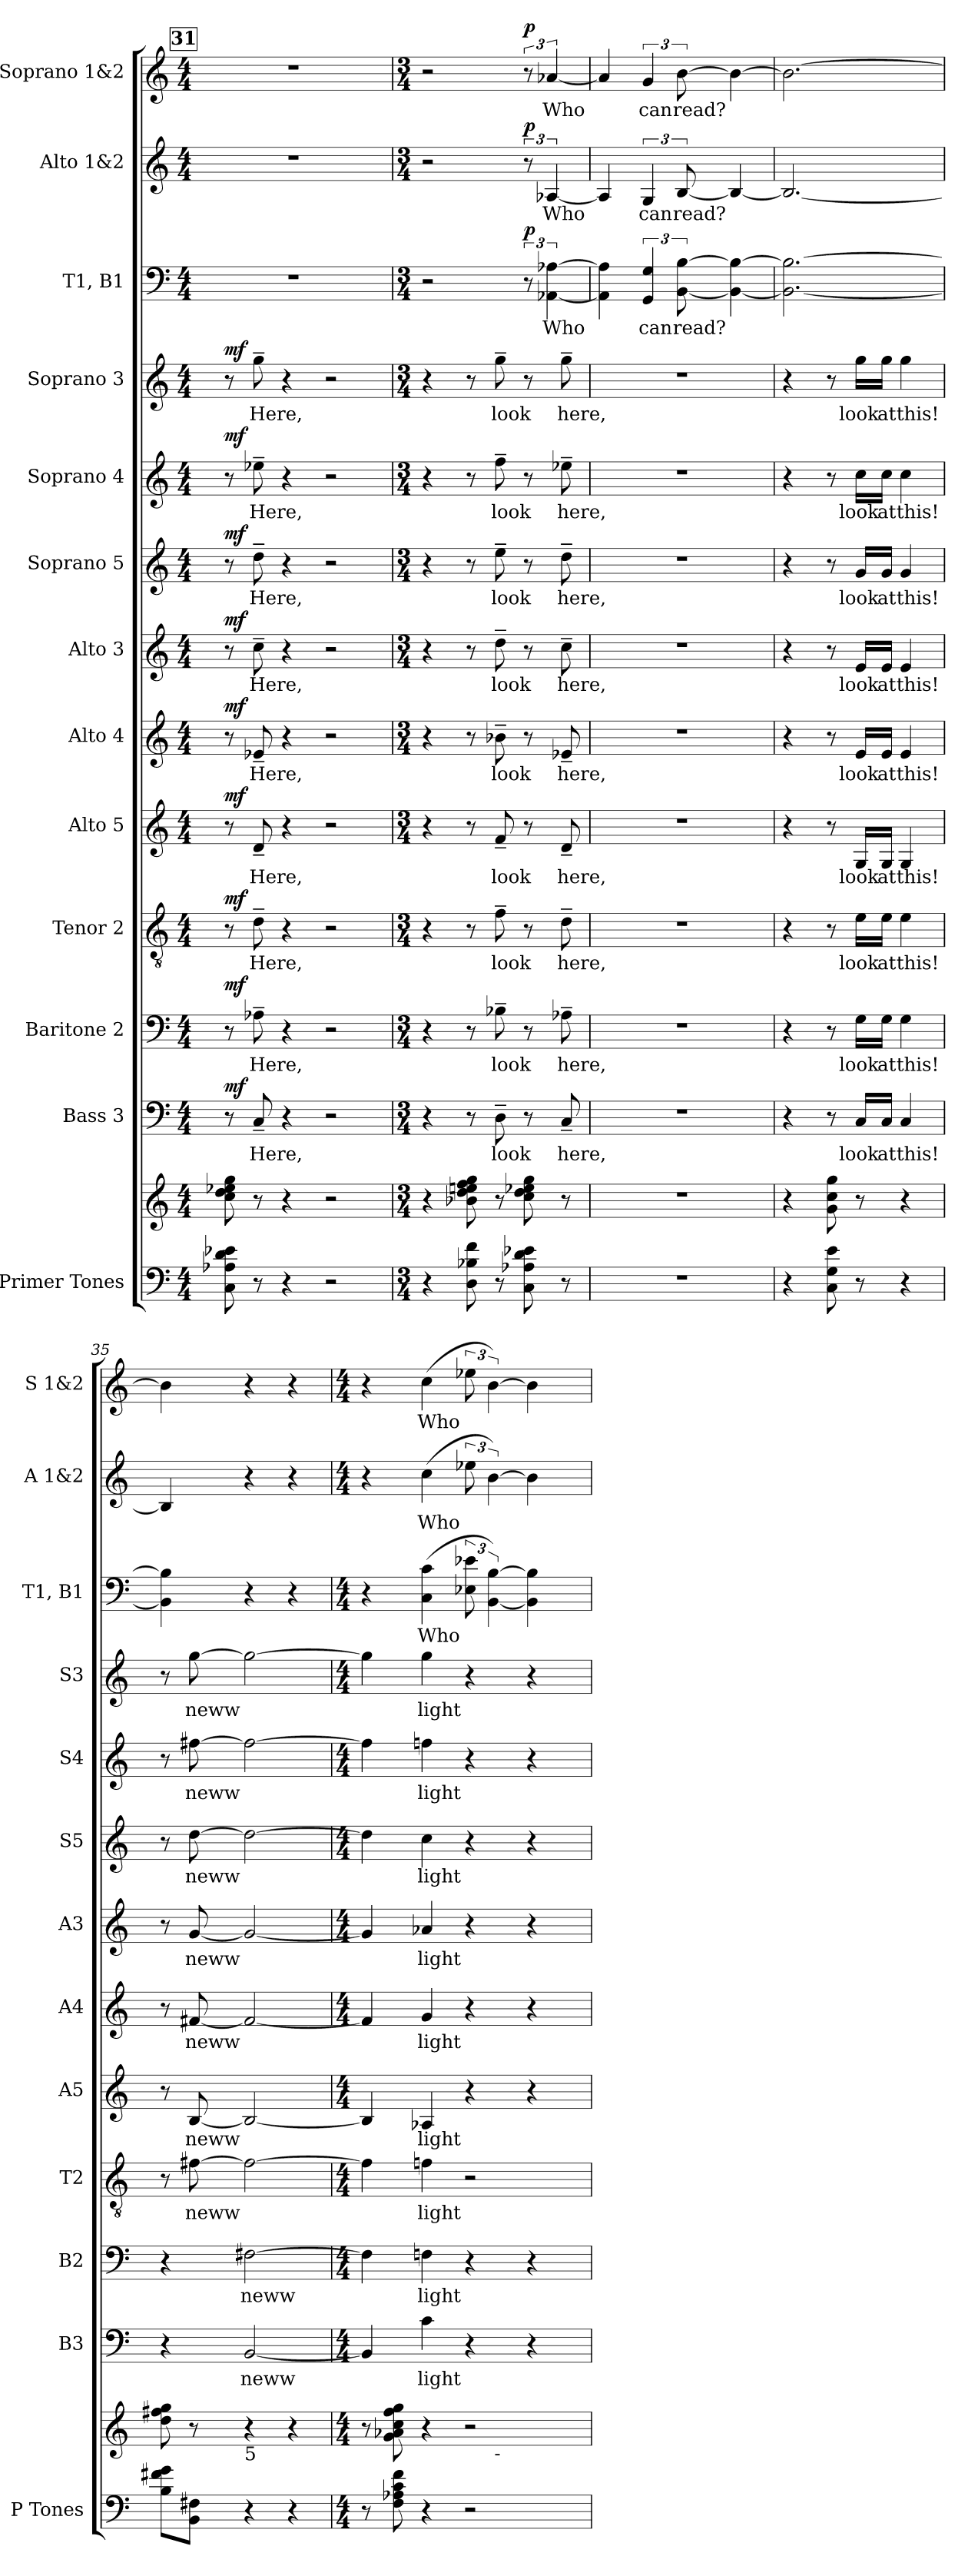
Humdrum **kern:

**kern	**kern	**kern	**text	**dynam	**kern	**text	**dynam	**kern	**text	**dynam	**kern	**text	**dynam	**kern	**text	**dynam	**kern	**text	**dynam	**kern	**text	**dynam	**kern	**text	**dynam	**kern	**text	**dynam	**kern	**text	**dynam	**kern	**text	**dynam	**kern	**text	**dynam
*part13	*part13	*part12	*part12	*part12	*part11	*part11	*part11	*part10	*part10	*part10	*part9	*part9	*part9	*part8	*part8	*part8	*part7	*part7	*part7	*part6	*part6	*part6	*part5	*part5	*part5	*part4	*part4	*part4	*part3	*part3	*part3	*part2	*part2	*part2	*part1	*part1	*part1
*staff14	*staff13	*staff12	*staff12	*staff12	*staff11	*staff11	*staff11	*staff10	*staff10	*staff10	*staff9	*staff9	*staff9	*staff8	*staff8	*staff8	*staff7	*staff7	*staff7	*staff6	*staff6	*staff6	*staff5	*staff5	*staff5	*staff4	*staff4	*staff4	*staff3	*staff3	*staff3	*staff2	*staff2	*staff2	*staff1	*staff1	*staff1
*I"Primer Tones	*	*I"Bass 3	*	*	*I"Baritone 2	*	*	*I"Tenor 2	*	*	*I"Alto 5	*	*	*I"Alto 4	*	*	*I"Alto 3	*	*	*I"Soprano 5	*	*	*I"Soprano 4	*	*	*I"Soprano 3	*	*	*I"T1, B1	*	*	*I"Alto 1&2	*	*	*I"Soprano 1&2	*	*
*I'P Tones	*	*I'B3	*	*	*I'B2	*	*	*I'T2	*	*	*I'A5	*	*	*I'A4	*	*	*I'A3	*	*	*I'S5	*	*	*I'S4	*	*	*I'S3	*	*	*I'T1, B1	*	*	*I'A 1&2	*	*	*I'S 1&2	*	*
*clefF4	*clefG2	*clefF4	*	*	*clefF4	*	*	*clefGv2	*	*	*clefG2	*	*	*clefG2	*	*	*clefG2	*	*	*clefG2	*	*	*clefG2	*	*	*clefG2	*	*	*clefF4	*	*	*clefG2	*	*	*clefG2	*	*
*k[]	*k[]	*k[]	*	*	*k[]	*	*	*k[]	*	*	*k[]	*	*	*k[]	*	*	*k[]	*	*	*k[]	*	*	*k[]	*	*	*k[]	*	*	*k[]	*	*	*k[]	*	*	*k[]	*	*
*M4/4	*M4/4	*M4/4	*	*	*M4/4	*	*	*M4/4	*	*	*M4/4	*	*	*M4/4	*	*	*M4/4	*	*	*M4/4	*	*	*M4/4	*	*	*M4/4	*	*	*M4/4	*	*	*M4/4	*	*	*M4/4	*	*
!!LO:REH:place=s1:a:B:fs=14:t=31
=31	=31	=31	=31	=31	=31	=31	=31	=31	=31	=31	=31	=31	=31	=31	=31	=31	=31	=31	=31	=31	=31	=31	=31	=31	=31	=31	=31	=31	=31	=31	=31	=31	=31	=31	=31	=31	=31
!	!	!	!	!LO:DY:a	!	!	!LO:DY:a	!	!	!LO:DY:a	!	!	!LO:DY:a	!	!	!LO:DY:a	!	!	!LO:DY:a	!	!	!LO:DY:a	!	!	!LO:DY:a	!	!	!LO:DY:a	!	!	!	!	!	!	!	!	!
8C\ 8A-X\ 8d\ 8e-X\	8cc\ 8dd\ 8ee-X\ 8gg\	8r	.	mf	8r	.	mf	8r	.	mf	8r	.	mf	8r	.	mf	8r	.	mf	8r	.	mf	8r	.	mf	8r	.	mf	1r	.	.	1r	.	.	1r	.	.
!	!	!	!LO:LY:b	!	!	!LO:LY:b	!	!	!LO:LY:b	!	!	!LO:LY:b	!	!	!LO:LY:b	!	!	!LO:LY:b	!	!	!LO:LY:b	!	!	!LO:LY:b	!	!	!LO:LY:b	!	!	!	!	!	!	!	!	!	!
8r	8r	8C~</	Here,	.	8A-X~>\	Here,	.	8d~>\	Here,	.	8d~</	Here,	.	8e-X~</	Here,	.	8cc~>\	Here,	.	8dd~>\	Here,	.	8ee-X~>\	Here,	.	8gg~>\	Here,	.	.	.	.	.	.	.	.	.	.
4r	4r	4r	.	.	4r	.	.	4r	.	.	4r	.	.	4r	.	.	4r	.	.	4r	.	.	4r	.	.	4r	.	.	.	.	.	.	.	.	.	.	.
2r	2r	2r	.	.	2r	.	.	2r	.	.	2r	.	.	2r	.	.	2r	.	.	2r	.	.	2r	.	.	2r	.	.	.	.	.	.	.	.	.	.	.
=32	=32	=32	=32	=32	=32	=32	=32	=32	=32	=32	=32	=32	=32	=32	=32	=32	=32	=32	=32	=32	=32	=32	=32	=32	=32	=32	=32	=32	=32	=32	=32	=32	=32	=32	=32	=32	=32
*M3/4	*M3/4	*M3/4	*	*	*M3/4	*	*	*M3/4	*	*	*M3/4	*	*	*M3/4	*	*	*M3/4	*	*	*M3/4	*	*	*M3/4	*	*	*M3/4	*	*	*M3/4	*	*	*M3/4	*	*	*M3/4	*	*
4r	4r	4r	.	.	4r	.	.	4r	.	.	4r	.	.	4r	.	.	4r	.	.	4r	.	.	4r	.	.	4r	.	.	2r	.	.	2r	.	.	2r	.	.
8D\ 8B-X\ 8f\	8b-X\ 8dd\ 8eeni\ 8ff\ 8gg\	8r	.	.	8r	.	.	8r	.	.	8r	.	.	8r	.	.	8r	.	.	8r	.	.	8r	.	.	8r	.	.	.	.	.	.	.	.	.	.	.
!	!	!	!LO:LY:b	!	!	!LO:LY:b	!	!	!LO:LY:b	!	!	!LO:LY:b	!	!	!LO:LY:b	!	!	!LO:LY:b	!	!	!LO:LY:b	!	!	!LO:LY:b	!	!	!LO:LY:b	!	!	!	!	!	!	!	!	!	!
8r	8r	8D~>\	look	.	8B-X~>\	look	.	8f~>\	look	.	8f~</	look	.	8b-X~>\	look	.	8dd~>\	look	.	8ee~>\	look	.	8ff~>\	look	.	8gg~>\	look	.	.	.	.	.	.	.	.	.	.
!	!	!	!	!	!	!	!	!	!	!	!	!	!	!	!	!	!	!	!	!	!	!	!	!	!	!	!	!	!	!	!LO:DY:a	!	!	!LO:DY:a	!	!	!LO:DY:a
8C\ 8A-X\ 8d\ 8e-X\	8cc\ 8dd\ 8ee-X\ 8gg\	8r	.	.	8r	.	.	8r	.	.	8r	.	.	8r	.	.	8r	.	.	8r	.	.	8r	.	.	8r	.	.	12r	.	p	12r	.	p	12r	.	p
!	!	!	!	!	!	!	!	!	!	!	!	!	!	!	!	!	!	!	!	!	!	!	!	!	!	!	!	!	!	!LO:LY:b	!	!	!LO:LY:b	!	!	!LO:LY:b	!
.	.	.	.	.	.	.	.	.	.	.	.	.	.	.	.	.	.	.	.	.	.	.	.	.	.	.	.	.	[6AA-X\ [6A-X\	Who	.	[6A-X/	Who	.	[6a-X/	Who	.
!	!	!	!LO:LY:b	!	!	!LO:LY:b	!	!	!LO:LY:b	!	!	!LO:LY:b	!	!	!LO:LY:b	!	!	!LO:LY:b	!	!	!LO:LY:b	!	!	!LO:LY:b	!	!	!LO:LY:b	!	!	!	!	!	!	!	!	!	!
8r	8r	8C~</	here,	.	8A-X~>\	here,	.	8d~>\	here,	.	8d~</	here,	.	8e-X~</	here,	.	8cc~>\	here,	.	8dd~>\	here,	.	8ee-X~>\	here,	.	8gg~>\	here,	.	.	.	.	.	.	.	.	.	.
=33	=33	=33	=33	=33	=33	=33	=33	=33	=33	=33	=33	=33	=33	=33	=33	=33	=33	=33	=33	=33	=33	=33	=33	=33	=33	=33	=33	=33	=33	=33	=33	=33	=33	=33	=33	=33	=33
2.r	2.r	2.r	.	.	2.r	.	.	2.r	.	.	2.r	.	.	2.r	.	.	2.r	.	.	2.r	.	.	2.r	.	.	2.r	.	.	4AA-\] 4A-\]	.	.	4A-/]	.	.	4a-/]	.	.
!	!	!	!	!	!	!	!	!	!	!	!	!	!	!	!	!	!	!	!	!	!	!	!	!	!	!	!	!	!	!LO:LY:b	!	!	!LO:LY:b	!	!	!LO:LY:b	!
.	.	.	.	.	.	.	.	.	.	.	.	.	.	.	.	.	.	.	.	.	.	.	.	.	.	.	.	.	6GG/ 6G/	can	.	6G/	can	.	6g/	can	.
!	!	!	!	!	!	!	!	!	!	!	!	!	!	!	!	!	!	!	!	!	!	!	!	!	!	!	!	!	!	!LO:LY:b	!	!	!LO:LY:b	!	!	!LO:LY:b	!
.	.	.	.	.	.	.	.	.	.	.	.	.	.	.	.	.	.	.	.	.	.	.	.	.	.	.	.	.	[12BB\ [12B\	read?	.	[12B/	read?	.	[12b\	read?	.
.	.	.	.	.	.	.	.	.	.	.	.	.	.	.	.	.	.	.	.	.	.	.	.	.	.	.	.	.	4BB\_ 4B\_	.	.	4B/_	.	.	4b\_	.	.
=34	=34	=34	=34	=34	=34	=34	=34	=34	=34	=34	=34	=34	=34	=34	=34	=34	=34	=34	=34	=34	=34	=34	=34	=34	=34	=34	=34	=34	=34	=34	=34	=34	=34	=34	=34	=34	=34
4r	4r	4r	.	.	4r	.	.	4r	.	.	4r	.	.	4r	.	.	4r	.	.	4r	.	.	4r	.	.	4r	.	.	2.BB\_ 2.B\_	.	.	2.B/_	.	.	2.b\_	.	.
8C\ 8G\ 8e\	8g\ 8cc\ 8gg\	8r	.	.	8r	.	.	8r	.	.	8r	.	.	8r	.	.	8r	.	.	8r	.	.	8r	.	.	8r	.	.	.	.	.	.	.	.	.	.	.
!	!	!	!LO:LY:b	!	!	!LO:LY:b	!	!	!LO:LY:b	!	!	!LO:LY:b	!	!	!LO:LY:b	!	!	!LO:LY:b	!	!	!LO:LY:b	!	!	!LO:LY:b	!	!	!LO:LY:b	!	!	!	!	!	!	!	!	!	!
8r	8r	16C/LL	look	.	16G\LL	look	.	16e\LL	look	.	16G/LL	look	.	16e/LL	look	.	16e/LL	look	.	16g/LL	look	.	16cc\LL	look	.	16gg\LL	look	.	.	.	.	.	.	.	.	.	.
!	!	!	!LO:LY:b	!	!	!LO:LY:b	!	!	!LO:LY:b	!	!	!LO:LY:b	!	!	!LO:LY:b	!	!	!LO:LY:b	!	!	!LO:LY:b	!	!	!LO:LY:b	!	!	!LO:LY:b	!	!	!	!	!	!	!	!	!	!
.	.	16C/JJ	at	.	16G\JJ	at	.	16e\JJ	at	.	16G/JJ	at	.	16e/JJ	at	.	16e/JJ	at	.	16g/JJ	at	.	16cc\JJ	at	.	16gg\JJ	at	.	.	.	.	.	.	.	.	.	.
!	!	!	!LO:LY:b	!	!	!LO:LY:b	!	!	!LO:LY:b	!	!	!LO:LY:b	!	!	!LO:LY:b	!	!	!LO:LY:b	!	!	!LO:LY:b	!	!	!LO:LY:b	!	!	!LO:LY:b	!	!	!	!	!	!	!	!	!	!
4r	4r	4C/	this!	.	4G\	this!	.	4e\	this!	.	4G/	this!	.	4e/	this!	.	4e/	this!	.	4g/	this!	.	4cc\	this!	.	4gg\	this!	.	.	.	.	.	.	.	.	.	.
=35	=35	=35	=35	=35	=35	=35	=35	=35	=35	=35	=35	=35	=35	=35	=35	=35	=35	=35	=35	=35	=35	=35	=35	=35	=35	=35	=35	=35	=35	=35	=35	=35	=35	=35	=35	=35	=35
8B\ 8f#X\ 8g\L	8dd\ 8ff#X\ 8gg\	4r	.	.	4r	.	.	8r	.	.	8r	.	.	8r	.	.	8r	.	.	8r	.	.	8r	.	.	8r	.	.	4BB\] 4B\]	.	.	4B/]	.	.	4b\]	.	.
!	!	!	!	!	!	!	!	!	!LO:LY:b	!	!	!LO:LY:b	!	!	!LO:LY:b	!	!	!LO:LY:b	!	!	!LO:LY:b	!	!	!LO:LY:b	!	!	!LO:LY:b	!	!	!	!	!	!	!	!	!	!
8BB\ 8F#X\J	8r	.	.	.	.	.	.	[8f#X\	neww	.	[8B/	neww	.	[8f#X/	neww	.	[8g/	neww	.	[8dd\	neww	.	[8ff#X\	neww	.	[8gg\	neww	.	.	.	.	.	.	.	.	.	.
!	!LO:TX:b:t=5	!	!	!	!	!	!	!	!	!	!	!	!	!	!	!	!	!	!	!	!	!	!	!	!	!	!	!	!	!	!	!	!	!	!	!	!
!	!	!	!LO:LY:b	!	!	!LO:LY:b	!	!	!	!	!	!	!	!	!	!	!	!	!	!	!	!	!	!	!	!	!	!	!	!	!	!	!	!	!	!	!
4r	4r	[2BB/	neww	.	[2F#X\	neww	.	2f#\_	.	.	2B/_	.	.	2f#/_	.	.	2g/_	.	.	2dd\_	.	.	2ff#\_	.	.	2gg\_	.	.	4r	.	.	4r	.	.	4r	.	.
4r	4r	.	.	.	.	.	.	.	.	.	.	.	.	.	.	.	.	.	.	.	.	.	.	.	.	.	.	.	4r	.	.	4r	.	.	4r	.	.
=36	=36	=36	=36	=36	=36	=36	=36	=36	=36	=36	=36	=36	=36	=36	=36	=36	=36	=36	=36	=36	=36	=36	=36	=36	=36	=36	=36	=36	=36	=36	=36	=36	=36	=36	=36	=36	=36
*M4/4	*M4/4	*M4/4	*	*	*M4/4	*	*	*M4/4	*	*	*M4/4	*	*	*M4/4	*	*	*M4/4	*	*	*M4/4	*	*	*M4/4	*	*	*M4/4	*	*	*M4/4	*	*	*M4/4	*	*	*M4/4	*	*
*	*^	*	*	*	*	*	*	*	*	*	*	*	*	*	*	*	*	*	*	*	*	*	*	*	*	*	*	*	*	*	*	*	*	*	*	*	*
8r	8r	2ryy	4BB/]	.	.	4F#\]	.	.	4f#\]	.	.	4B/]	.	.	4f#/]	.	.	4g/]	.	.	4dd\]	.	.	4ff#\]	.	.	4gg\]	.	.	4r	.	.	4r	.	.	4r	.	.
8F\ 8A-\ 8c\ 8f\	8g\ 8a-X\ 8cc\ 8ff\ 8gg\	.	.	.	.	.	.	.	.	.	.	.	.	.	.	.	.	.	.	.	.	.	.	.	.	.	.	.	.	.	.	.	.	.	.	.	.	.
!	!	!	!	!LO:LY:b	!	!	!LO:LY:b	!	!	!LO:LY:b	!	!	!LO:LY:b	!	!	!LO:LY:b	!	!	!LO:LY:b	!	!	!LO:LY:b	!	!	!LO:LY:b	!	!	!LO:LY:b	!	!	!LO:LY:b	!	!	!LO:LY:b	!	!	!LO:LY:b	!
4r	4r	.	4c\	light	.	4Fn\	light	.	4fn\	light	.	4A-/	light	.	4g/	light	.	4a-X/	light	.	4cc\	light	.	4ffn\	light	.	4gg\	light	.	(>4C\ 4c\	Who	.	(>4cc\	Who	.	(>4cc\	Who	.
2r	2r	16.ryy	4r	.	.	4r	.	.	2r	.	.	4r	.	.	4r	.	.	4r	.	.	4r	.	.	4r	.	.	4r	.	.	12E-X\ 12e-X\	.	.	12ee-X\	.	.	12ee-X\	.	.
.	.	.	.	.	.	.	.	.	.	.	.	.	.	.	.	.	.	.	.	.	.	.	.	.	.	.	.	.	.	[6BB\ [6B\)	.	.	[6b\)	.	.	[6b\)	.	.
!	!	!LO:TX:b:t=-	!	!	!	!	!	!	!	!	!	!	!	!	!	!	!	!	!	!	!	!	!	!	!	!	!	!	!	!	!	!	!	!	!	!	!	!
.	.	4ryy	.	.	.	.	.	.	.	.	.	.	.	.	.	.	.	.	.	.	.	.	.	.	.	.	.	.	.	.	.	.	.	.	.	.	.	.
.	.	.	4r	.	.	4r	.	.	.	.	.	4r	.	.	4r	.	.	4r	.	.	4r	.	.	4r	.	.	4r	.	.	4BB\] 4B\]	.	.	4b\]	.	.	4b\]	.	.
.	.	8ryy	.	.	.	.	.	.	.	.	.	.	.	.	.	.	.	.	.	.	.	.	.	.	.	.	.	.	.	.	.	.	.	.	.	.	.	.
.	.	32ryy	.	.	.	.	.	.	.	.	.	.	.	.	.	.	.	.	.	.	.	.	.	.	.	.	.	.	.	.	.	.	.	.	.	.	.	.
*	*v	*v	*	*	*	*	*	*	*	*	*	*	*	*	*	*	*	*	*	*	*	*	*	*	*	*	*	*	*	*	*	*	*	*	*	*	*	*
=	=	=	=	=	=	=	=	=	=	=	=	=	=	=	=	=	=	=	=	=	=	=	=	=	=	=	=	=	=	=	=	=	=	=	=	=	=
*-	*-	*-	*-	*-	*-	*-	*-	*-	*-	*-	*-	*-	*-	*-	*-	*-	*-	*-	*-	*-	*-	*-	*-	*-	*-	*-	*-	*-	*-	*-	*-	*-	*-	*-	*-	*-	*-
